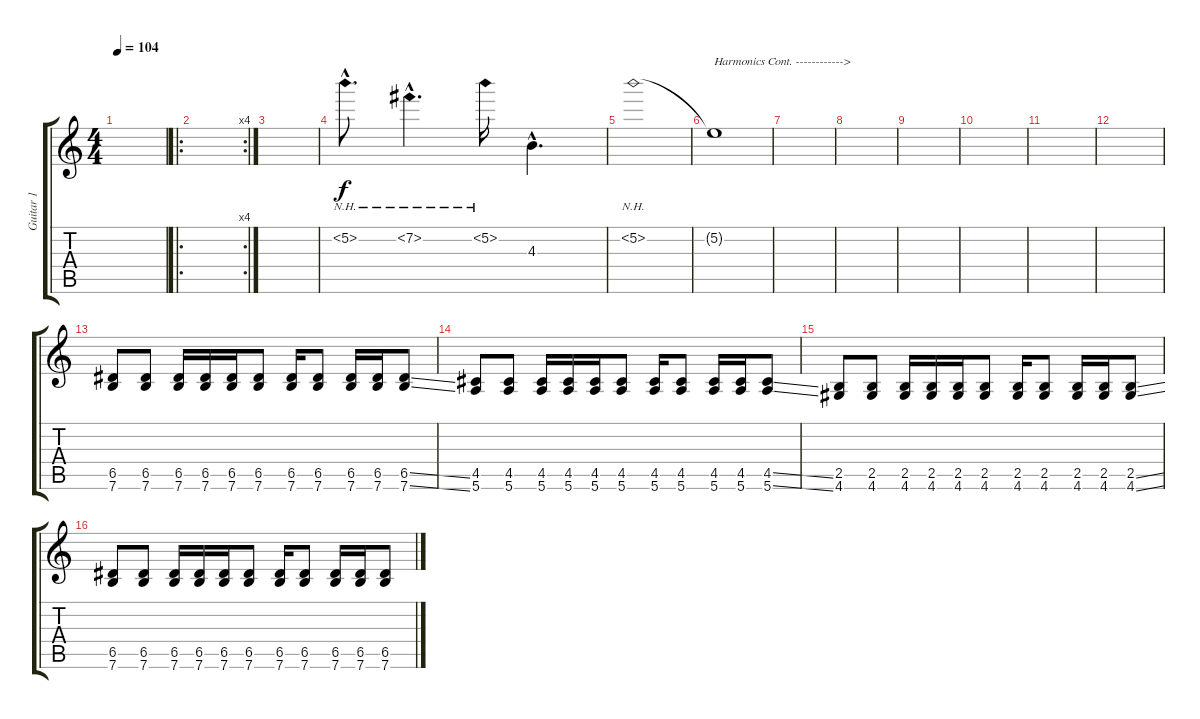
\track ("Guitar 1" "Guitar 1") {instrument distortionguitar}
\staff {score tabs}
\tuning (E4 B3 G3 D3 A2 E2) {hide}
\ts (4 4)
\tempo 104
\clef g2
\ks c
|
\ro
\rc 4
|
|
5.2{nh hac}.8{d} 7.2{nh hac}.4{d} 5.2{nh}.16 4.3{hac}.4{d} |
5.2{nh}.1{volume 0} |
5.2{t}.1{txt "Harmonics Cont. ------------>"} |
|
|
|
|
|
|
(6.5 7.6).8{volume 15} (6.5 7.6).8 (6.5 7.6).16 (6.5 7.6).16 (6.5 7.6).16 (6.5 7.6).8 (6.5 7.6).16 (6.5 7.6).8 (6.5 7.6).16 (6.5 7.6).16 (6.5{ss} 7.6{ss}).8 |
(4.5 5.6).8 (4.5 5.6).8 (4.5 5.6).16 (4.5 5.6).16 (4.5 5.6).16 (4.5 5.6).8 (4.5 5.6).16 (4.5 5.6).8 (4.5 5.6).16 (4.5 5.6).16 (4.5{ss} 5.6{ss}).8 |
(2.5 4.6).8 (2.5 4.6).8 (2.5 4.6).16 (2.5 4.6).16 (2.5 4.6).16 (2.5 4.6).8 (2.5 4.6).16 (2.5 4.6).8 (2.5 4.6).16 (2.5 4.6).16 (2.5{ss} 4.6{ss}).8 |
(6.5 7.6).8 (6.5 7.6).8 (6.5 7.6).16 (6.5 7.6).16 (6.5 7.6).16 (6.5 7.6).8 (6.5 7.6).16 (6.5 7.6).8 (6.5 7.6).16 (6.5 7.6).16 (6.5{ss} 7.6{ss}).8
